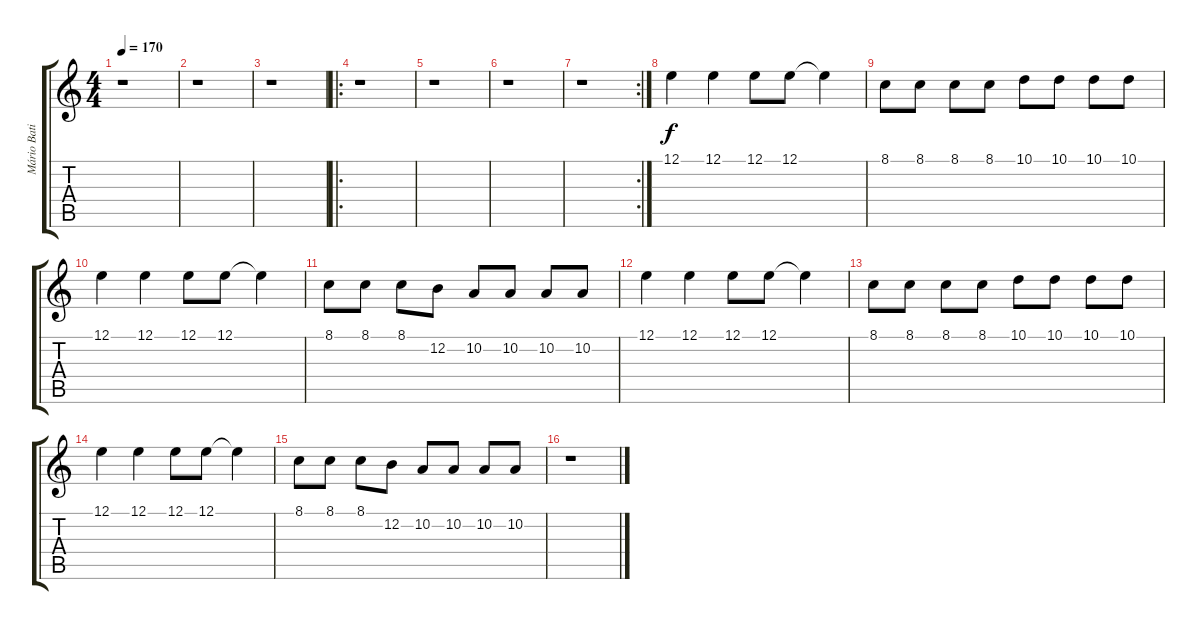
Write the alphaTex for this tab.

\track ("Mário Batista" "Mário Bati") {instrument lead1square}
\staff {score tabs}
\tuning (E4 B3 G3 D3 A2 E2) {hide}
\ts (4 4)
\tempo 170
\clef g2
\ks c
r.1{dy f} |
r.1 |
r.1 |
\ro
r.1 |
r.1 |
r.1 |
\rc 2
r.1 |
12.1.4 12.1.4 12.1.8 12.1.8 12.1{t}.4 |
8.1.8 8.1.8 8.1.8 8.1.8 10.1.8 10.1.8 10.1.8 10.1.8 |
12.1.4 12.1.4 12.1.8 12.1.8 12.1{t}.4 |
8.1.8 8.1.8 8.1.8 12.2.8 10.2.8 10.2.8 10.2.8 10.2.8 |
12.1.4 12.1.4 12.1.8 12.1.8 12.1{t}.4 |
8.1.8 8.1.8 8.1.8 8.1.8 10.1.8 10.1.8 10.1.8 10.1.8 |
12.1.4 12.1.4 12.1.8 12.1.8 12.1{t}.4 |
8.1.8 8.1.8 8.1.8 12.2.8 10.2.8 10.2.8 10.2.8 10.2.8 |
r.1
